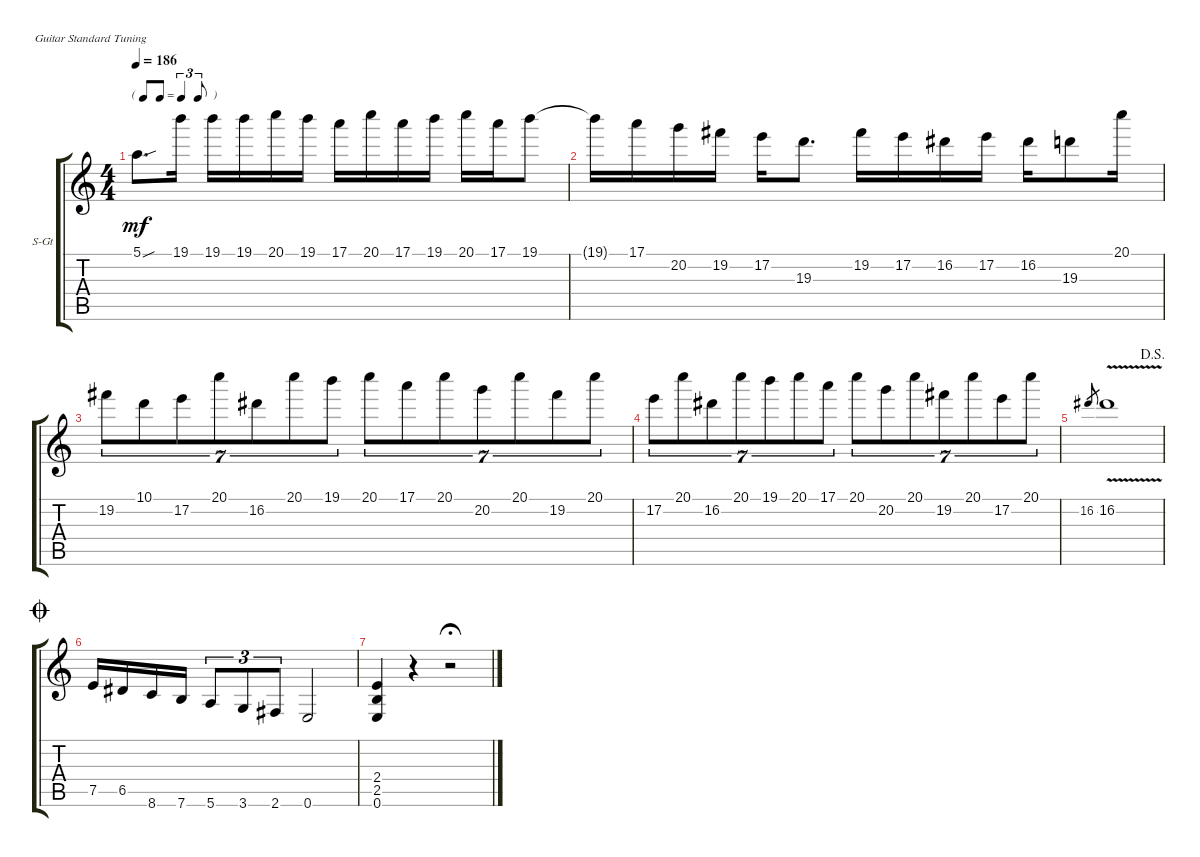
\defaultSystemsLayout 4
\bracketExtendMode groupsimilarinstruments
\firstSystemTrackNameOrientation horizontal
\otherSystemsTrackNameOrientation horizontal
\track ("Yngwie J. Malsmteen" "S-Gt") {multiBarRest instrument acousticguitarsteel}
\staff {score tabs}
\tuning (E4 B3 G3 D3 A2 E2)
\ts (4 4)
\tf triplet8th
\tempo 186
\clef g2
\ks c
5.1{sou}.8{d dy mf} 19.1.16 19.1.16 19.1.16 20.1.16 19.1.16 17.1.16 20.1.16 17.1.16 19.1.16 20.1.16 17.1.16 19.1.8 |
19.1{t}.16 17.1.16 20.2.16 19.2.16 17.2.16 19.3.8{d} 19.2.16 17.2.16 16.2.16 17.2.16 16.2.16 19.3.8 20.1.16 |
19.2.8{tu (7 4)} 10.1.8{tu (7 4)} 17.2.8{tu (7 4)} 20.1.8{tu (7 4)} 16.2.8{tu (7 4)} 20.1.8{tu (7 4)} 19.1.8{tu (7 4)} 20.1.8{tu (7 4)} 17.1.8{tu (7 4)} 20.1.8{tu (7 4)} 20.2.8{tu (7 4)} 20.1.8{tu (7 4)} 19.2.8{tu (7 4)} 20.1.8{tu (7 4)} |
17.2.8{tu (7 4)} 20.1.8{tu (7 4)} 16.2.8{tu (7 4)} 20.1.8{tu (7 4)} 19.1.8{tu (7 4)} 20.1.8{tu (7 4)} 17.1.8{tu (7 4)} 20.1.8{tu (7 4)} 20.2.8{tu (7 4)} 20.1.8{tu (7 4)} 19.2.8{tu (7 4)} 20.1.8{tu (7 4)} 17.2.8{tu (7 4)} 20.1.8{tu (7 4)} |
\jump dalsegno
16.2.8{gr} 16.2{v}.1 |
\jump coda
7.5.16 6.5.16 8.6.16 7.6.16 5.6.8{tu (3 2)} 3.6.8{tu (3 2)} 2.6.8{tu (3 2)} 0.6.2 |
(2.4 2.5 0.6).4 r.4 r.2{fermata (medium 0.5)}
